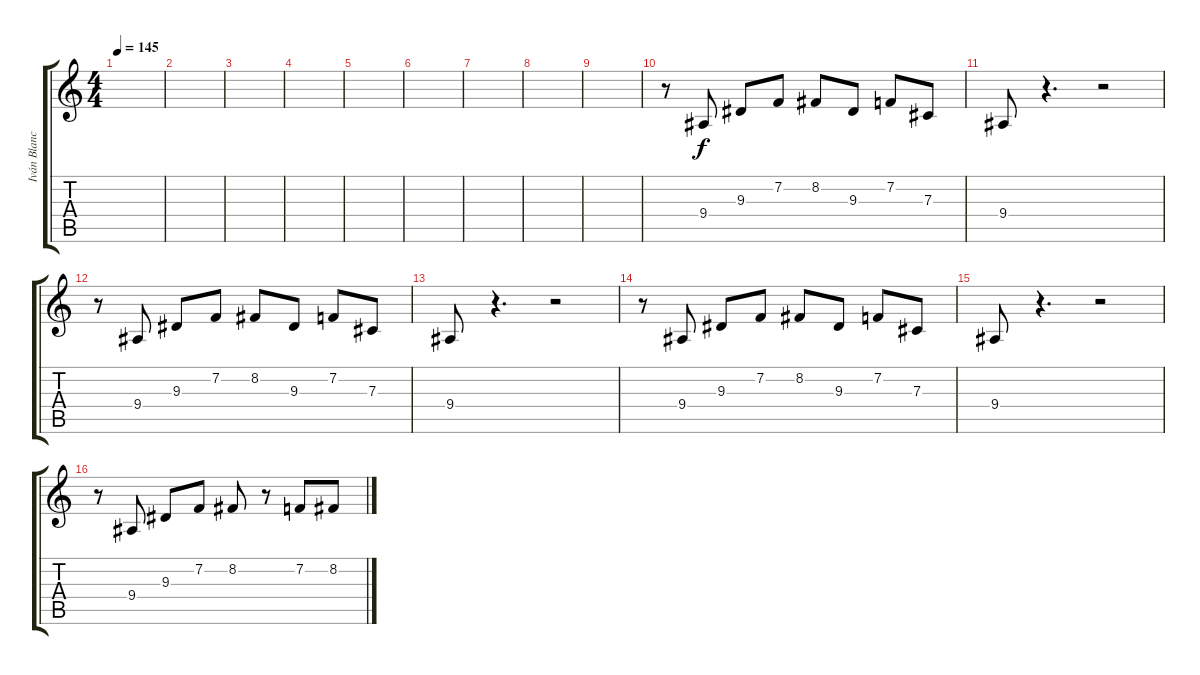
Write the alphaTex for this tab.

\track ("Iván Blanco (I)" "Iván Blanc") {instrument stringensemble1}
\staff {score tabs}
\tuning (Eb4 Bb3 Gb3 Db3 Ab2 Eb2) {hide}
\ts (4 4)
\tempo 145
\clef g2
\ks c
|
|
|
|
|
|
|
|
|
r.8 9.4.8 9.3.8 7.2.8 8.2.8 9.3.8 7.2.8 7.3.8 |
9.4.8 r.4{d} r.2 |
r.8 9.4.8 9.3.8 7.2.8 8.2.8 9.3.8 7.2.8 7.3.8 |
9.4.8 r.4{d} r.2 |
r.8 9.4.8 9.3.8 7.2.8 8.2.8 9.3.8 7.2.8 7.3.8 |
9.4.8 r.4{d} r.2 |
r.8 9.4.8 9.3.8 7.2.8 8.2.8 r.8 7.2.8 8.2.8
